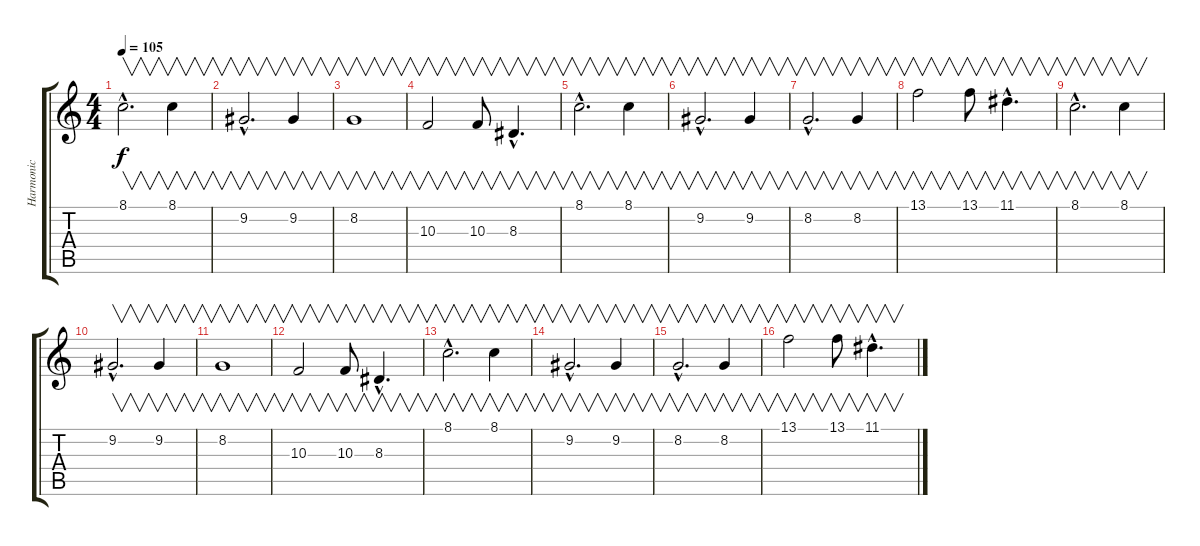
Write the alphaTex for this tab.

\track ("Harmonic" "Harmonic") {instrument harmonica}
\staff {score tabs}
\tuning (E4 B3 G3 D3 A2 E2) {hide}
\ts (4 4)
\tempo 105
\clef g2
\ks c
8.1{hac}.2{v d dy f volume 12} 8.1.4{v} |
9.2{hac}.2{v d} 9.2.4{v} |
8.2.1{v} |
10.3.2{v} 10.3.8{v} 8.3{hac}.4{v d} |
8.1{hac}.2{v d} 8.1.4{v} |
9.2{hac}.2{v d} 9.2.4{v} |
8.2{hac}.2{v d} 8.2.4{v} |
13.1.2{v} 13.1.8{v} 11.1{hac}.4{v d} |
8.1{hac}.2{v d volume 10} 8.1.4{v} |
9.2{hac}.2{v d} 9.2.4{v} |
8.2.1{v} |
10.3.2{v} 10.3.8{v} 8.3{hac}.4{v d} |
8.1{hac}.2{v d} 8.1.4{v} |
9.2{hac}.2{v d} 9.2.4{v} |
8.2{hac}.2{v d} 8.2.4{v} |
13.1.2{v} 13.1.8{v} 11.1{hac}.4{v d}
